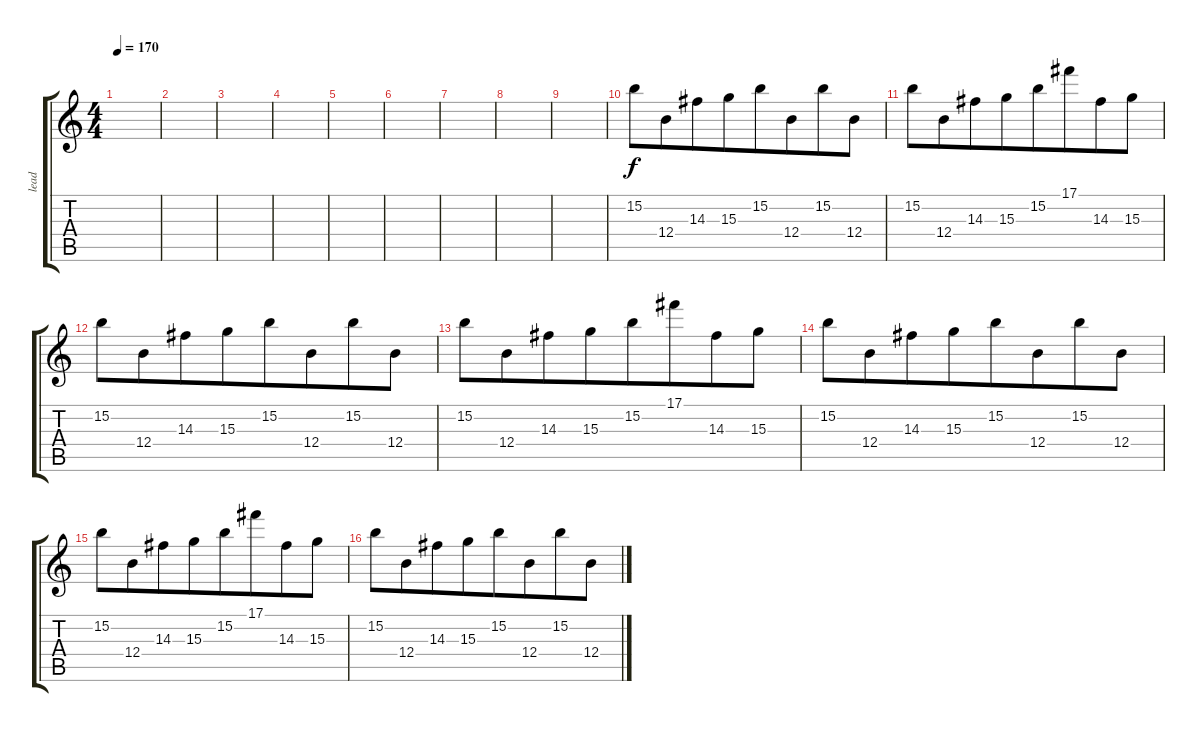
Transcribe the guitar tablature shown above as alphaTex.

\track ("lead" "lead") {instrument overdrivenguitar}
\staff {score tabs}
\tuning (Db4 Ab3 E3 B2 Gb2 B1) {hide}
\ts (4 4)
\tempo 170
\clef g2
\ks c
|
|
|
|
|
|
|
|
|
15.2.8{beam merge} 12.4.8{beam merge} 14.3.8{beam merge} 15.3.8{beam merge} 15.2.8{beam merge} 12.4.8{beam merge} 15.2.8{beam merge} 12.4.8 |
15.2.8{beam merge} 12.4.8{beam merge} 14.3.8{beam merge} 15.3.8{beam merge} 15.2.8{beam merge} 17.1.8{beam merge} 14.3.8{beam merge} 15.3.8 |
15.2.8{beam merge} 12.4.8{beam merge} 14.3.8{beam merge} 15.3.8{beam merge} 15.2.8{beam merge} 12.4.8{beam merge} 15.2.8{beam merge} 12.4.8 |
15.2.8{beam merge} 12.4.8{beam merge} 14.3.8{beam merge} 15.3.8{beam merge} 15.2.8{beam merge} 17.1.8{beam merge} 14.3.8{beam merge} 15.3.8 |
15.2.8{beam merge} 12.4.8{beam merge} 14.3.8{beam merge} 15.3.8{beam merge} 15.2.8{beam merge} 12.4.8{beam merge} 15.2.8{beam merge} 12.4.8 |
15.2.8{beam merge} 12.4.8{beam merge} 14.3.8{beam merge} 15.3.8{beam merge} 15.2.8{beam merge} 17.1.8{beam merge} 14.3.8{beam merge} 15.3.8 |
15.2.8{beam merge} 12.4.8{beam merge} 14.3.8{beam merge} 15.3.8{beam merge} 15.2.8{beam merge} 12.4.8{beam merge} 15.2.8{beam merge} 12.4.8
